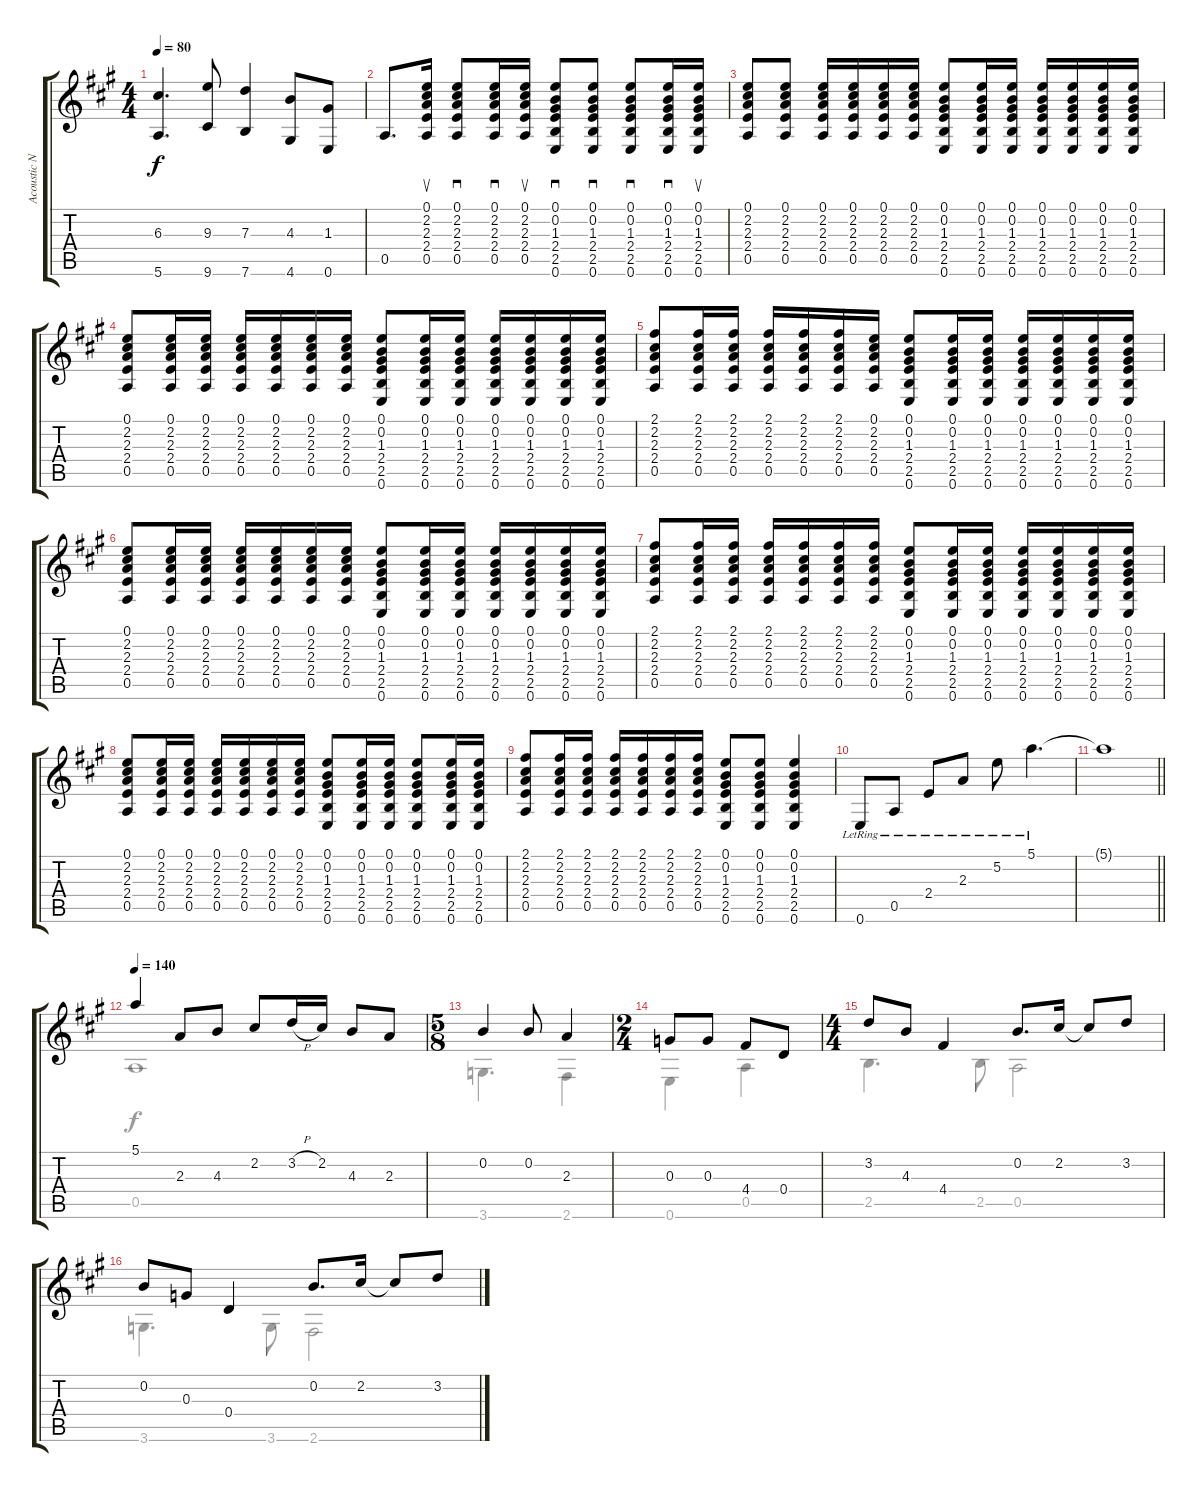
\track ("Acoustic Nylon String Guitar" "Acoustic N") {instrument acousticguitarnylon}
\staff {score tabs}
\tuning (E4 B3 G3 D3 A2 E2) {hide}
\voice
\ts (4 4)
\tempo 80
\clef g2
\ks a
(6.3 5.6).4{d dy f} (9.3 9.6).8 (7.3 7.6).4 (4.3 4.6).8 (1.3 0.6).8 |
0.5.8{d} (0.1 2.2 2.3 2.4 0.5).16{su} (0.1 2.2 2.3 2.4 0.5).8{sd} (0.1 2.2 2.3 2.4 0.5).16{sd} (0.1 2.2 2.3 2.4 0.5).16{su} (0.1 0.2 1.3 2.4 2.5 0.6).8{sd} (0.1 0.2 1.3 2.4 2.5 0.6).8{sd} (0.1 0.2 1.3 2.4 2.5 0.6).8{sd} (0.1 0.2 1.3 2.4 2.5 0.6).16{sd} (0.1 0.2 1.3 2.4 2.5 0.6).16{su} |
(0.1 2.2 2.3 2.4 0.5).8 (0.1 2.2 2.3 2.4 0.5).8 (0.1 2.2 2.3 2.4 0.5).16 (0.1 2.2 2.3 2.4 0.5).16 (0.1 2.2 2.3 2.4 0.5).16 (0.1 2.2 2.3 2.4 0.5).16 (0.1 0.2 1.3 2.4 2.5 0.6).8 (0.1 0.2 1.3 2.4 2.5 0.6).16 (0.1 0.2 1.3 2.4 2.5 0.6).16 (0.1 0.2 1.3 2.4 2.5 0.6).16 (0.1 0.2 1.3 2.4 2.5 0.6).16 (0.1 0.2 1.3 2.4 2.5 0.6).16 (0.1 0.2 1.3 2.4 2.5 0.6).16 |
(0.1 2.2 2.3 2.4 0.5).8 (0.1 2.2 2.3 2.4 0.5).16 (0.1 2.2 2.3 2.4 0.5).16 (0.1 2.2 2.3 2.4 0.5).16 (0.1 2.2 2.3 2.4 0.5).16 (0.1 2.2 2.3 2.4 0.5).16 (0.1 2.2 2.3 2.4 0.5).16 (0.1 0.2 1.3 2.4 2.5 0.6).8 (0.1 0.2 1.3 2.4 2.5 0.6).16 (0.1 0.2 1.3 2.4 2.5 0.6).16 (0.1 0.2 1.3 2.4 2.5 0.6).16 (0.1 0.2 1.3 2.4 2.5 0.6).16 (0.1 0.2 1.3 2.4 2.5 0.6).16 (0.1 0.2 1.3 2.4 2.5 0.6).16 |
(2.1 2.2 2.3 2.4 0.5).8 (2.1 2.2 2.3 2.4 0.5).16 (2.1 2.2 2.3 2.4 0.5).16 (2.1 2.2 2.3 2.4 0.5).16 (2.1 2.2 2.3 2.4 0.5).16 (2.1 2.2 2.3 2.4 0.5).16 (0.1 2.2 2.3 2.4 0.5).16 (0.1 0.2 1.3 2.4 2.5 0.6).8 (0.1 0.2 1.3 2.4 2.5 0.6).16 (0.1 0.2 1.3 2.4 2.5 0.6).16 (0.1 0.2 1.3 2.4 2.5 0.6).16 (0.1 0.2 1.3 2.4 2.5 0.6).16 (0.1 0.2 1.3 2.4 2.5 0.6).16 (0.1 0.2 1.3 2.4 2.5 0.6).16 |
(0.1 2.2 2.3 2.4 0.5).8 (0.1 2.2 2.3 2.4 0.5).16 (0.1 2.2 2.3 2.4 0.5).16 (0.1 2.2 2.3 2.4 0.5).16 (0.1 2.2 2.3 2.4 0.5).16 (0.1 2.2 2.3 2.4 0.5).16 (0.1 2.2 2.3 2.4 0.5).16 (0.1 0.2 1.3 2.4 2.5 0.6).8 (0.1 0.2 1.3 2.4 2.5 0.6).16 (0.1 0.2 1.3 2.4 2.5 0.6).16 (0.1 0.2 1.3 2.4 2.5 0.6).16 (0.1 0.2 1.3 2.4 2.5 0.6).16 (0.1 0.2 1.3 2.4 2.5 0.6).16 (0.1 0.2 1.3 2.4 2.5 0.6).16 |
(2.1 2.2 2.3 2.4 0.5).8 (2.1 2.2 2.3 2.4 0.5).16 (2.1 2.2 2.3 2.4 0.5).16 (2.1 2.2 2.3 2.4 0.5).16 (2.1 2.2 2.3 2.4 0.5).16 (2.1 2.2 2.3 2.4 0.5).16 (2.1 2.2 2.3 2.4 0.5).16 (0.1 0.2 1.3 2.4 2.5 0.6).8 (0.1 0.2 1.3 2.4 2.5 0.6).16 (0.1 0.2 1.3 2.4 2.5 0.6).16 (0.1 0.2 1.3 2.4 2.5 0.6).16 (0.1 0.2 1.3 2.4 2.5 0.6).16 (0.1 0.2 1.3 2.4 2.5 0.6).16 (0.1 0.2 1.3 2.4 2.5 0.6).16 |
(0.1 2.2 2.3 2.4 0.5).8 (0.1 2.2 2.3 2.4 0.5).16 (0.1 2.2 2.3 2.4 0.5).16 (0.1 2.2 2.3 2.4 0.5).16 (0.1 2.2 2.3 2.4 0.5).16 (0.1 2.2 2.3 2.4 0.5).16 (0.1 2.2 2.3 2.4 0.5).16 (0.1 0.2 1.3 2.4 2.5 0.6).8 (0.1 0.2 1.3 2.4 2.5 0.6).16 (0.1 0.2 1.3 2.4 2.5 0.6).16 (0.1 0.2 1.3 2.4 2.5 0.6).8 (0.1 0.2 1.3 2.4 2.5 0.6).16 (0.1 0.2 1.3 2.4 2.5 0.6).16 |
(2.1 2.2 2.3 2.4 0.5).8 (2.1 2.2 2.3 2.4 0.5).16 (2.1 2.2 2.3 2.4 0.5).16 (2.1 2.2 2.3 2.4 0.5).16 (2.1 2.2 2.3 2.4 0.5).16 (2.1 2.2 2.3 2.4 0.5).16 (2.1 2.2 2.3 2.4 0.5).16 (0.1 0.2 1.3 2.4 2.5 0.6).8 (0.1 0.2 1.3 2.4 2.5 0.6).8 (0.1 0.2 1.3 2.4 2.5 0.6).4 |
0.6{lr}.8 0.5{lr}.8 2.4{lr}.8 2.3{lr}.8 5.2{lr}.8 5.1{lr}.4{d} |
\barLineRight lightlight
5.1{t}.1 |
\tempo 140
5.1.4 2.3.8 4.3.8 2.2.8 3.2{h}.16 2.2.16 4.3.8 2.3.8 |
\ts (5 8)
0.2.4 0.2.8 2.3.4 |
\ts (2 4)
0.3.8 0.3.8 4.4.8 0.4.8 |
\ts (4 4)
3.2.8 4.3.8 4.4.4 0.2.8{d} 2.2.16 2.2{t}.8 3.2.8 |
0.2.8 0.3.8 0.4.4 0.2.8{d} 2.2.16 2.2{t}.8 3.2.8
\voice
\clef g2
\ottava regular
\simile none
\ks a
|
|
|
|
|
|
|
|
|
|
\barLineRight lightlight
|
0.5.1 |
3.6.4{d} 2.6.4 |
0.6.4 0.5.4 |
2.5.4{d} 2.5.8 0.5.2 |
3.6.4{d} 3.6.8 2.6.2
